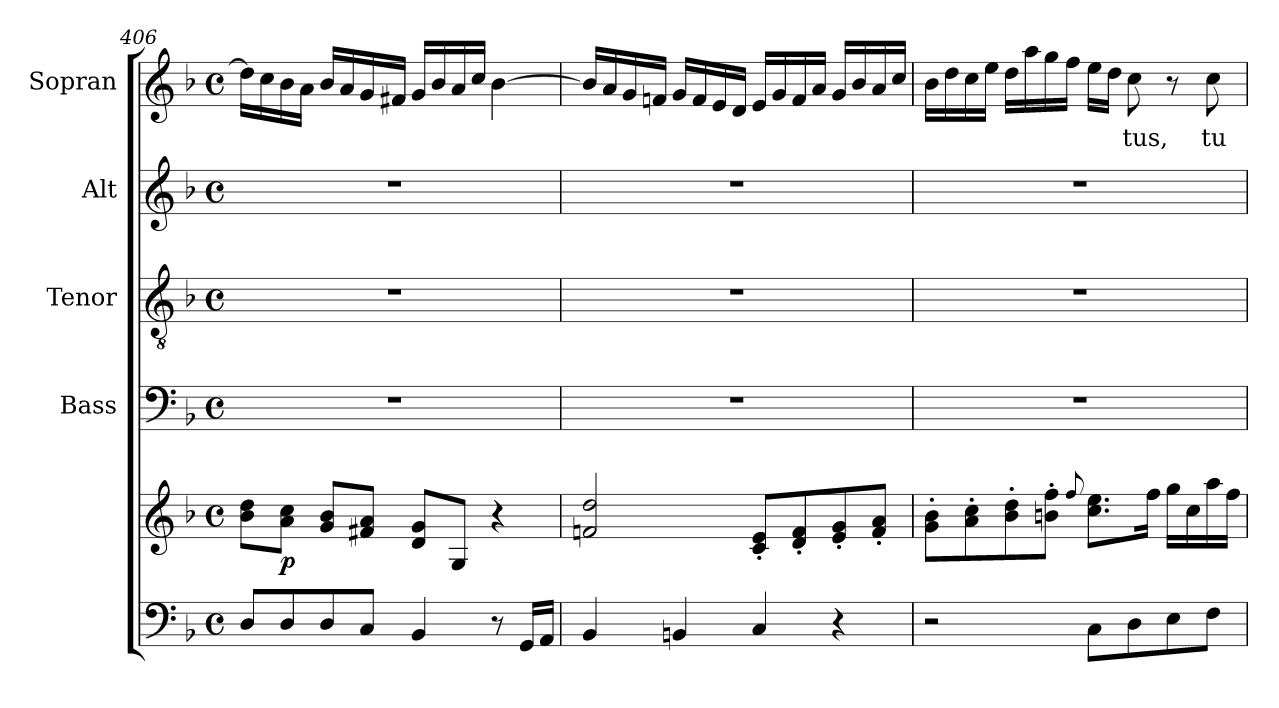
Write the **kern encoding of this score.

**kern	**kern	**dynam	**kern	**kern	**kern	**kern	**text
*part5	*part5	*part5	*part4	*part3	*part2	*part1	*part1
*staff6	*staff5	*staff5/6	*staff4	*staff3	*staff2	*staff1	*staff1
*	*	*	*I"Bass	*I"Tenor	*I"Alt	*I"Sopran	*
*	*	*	*I'B.	*I'T.	*I'A.	*I'S.	*
*clefF4	*clefG2	*	*clefF4	*clefGv2	*clefG2	*clefG2	*
*k[b-]	*k[b-]	*	*k[b-]	*k[b-]	*k[b-]	*k[b-]	*
*F:	*F:	*	*F:	*F:	*F:	*F:	*
*M4/4	*M4/4	*	*M4/4	*M4/4	*M4/4	*M4/4	*
*met(c)	*met(c)	*	*met(c)	*met(c)	*met(c)	*met(c)	*
=406	=406	=406	=406	=406	=406	=406	=406
8D/L	8b-\ 8dd\L	.	1r	1r	1r	16dd\LL]	.
.	.	.	.	.	.	16cc\	.
!	!	!LO:DY:b	!	!	!	!	!
8D/	8a\ 8cc\J	p	.	.	.	16b-\	.
.	.	.	.	.	.	16a\JJ	.
8D/	8g/ 8b-/L	.	.	.	.	16b-/LL	.
.	.	.	.	.	.	16a/	.
8C/J	8f#X/ 8a/J	.	.	.	.	16g/	.
.	.	.	.	.	.	16f#X/JJ	.
4BB-/	8d/ 8g/L	.	.	.	.	16g/LL	.
.	.	.	.	.	.	16b-/	.
.	8G/J	.	.	.	.	16a/	.
.	.	.	.	.	.	16cc/JJ	.
8r	4r	.	.	.	.	[4b-\	.
16GG/LL	.	.	.	.	.	.	.
16AA/JJ	.	.	.	.	.	.	.
!!LO:PB:g=z
=407	=407	=407	=407	=407	=407	=407	=407
4BB-/	2fn/ 2dd/	.	1r	1r	1r	16b-/LL]	.
.	.	.	.	.	.	16a/	.
.	.	.	.	.	.	16g/	.
.	.	.	.	.	.	16fn/JJ	.
4BBn/	.	.	.	.	.	16g/LL	.
.	.	.	.	.	.	16f/	.
.	.	.	.	.	.	16e/	.
.	.	.	.	.	.	16d/JJ	.
4C/	8c/'< 8e/'<L	.	.	.	.	16e/LL	.
.	.	.	.	.	.	16g/	.
.	8d/'< 8f/'<	.	.	.	.	16f/	.
.	.	.	.	.	.	16a/JJ	.
4r	8e/'< 8g/'<	.	.	.	.	16g/LL	.
.	.	.	.	.	.	16b-/	.
.	8f/'< 8a/'<J	.	.	.	.	16a/	.
.	.	.	.	.	.	16cc/JJ	.
=408	=408	=408	=408	=408	=408	=408	=408
2r	8g\'> 8b-\'>L	.	1r	1r	1r	16b-\LL	.
.	.	.	.	.	.	16dd\	.
.	8a\'> 8cc\'>	.	.	.	.	16cc\	.
.	.	.	.	.	.	16ee\JJ	.
.	8b-\'> 8dd\'>	.	.	.	.	16dd\LL	.
.	.	.	.	.	.	16aa\	.
.	8bn\'> 8ff\'>J	.	.	.	.	16gg\	.
.	.	.	.	.	.	16ff\JJ	.
.	8qqff/	.	.	.	.	.	.
8C\L	8.cc\ 8.ee\L	.	.	.	.	16ee\LL	.
.	.	.	.	.	.	16dd\JJ	.
!	!	!	!	!	!	!	!LO:LY:b
8D\	.	.	.	.	.	8cc\	-tus,
.	16ff\Jk	.	.	.	.	.	.
8E\	16gg\LL	.	.	.	.	8r	.
.	16cc\	.	.	.	.	.	.
!	!	!	!	!	!	!	!LO:LY:b
8F\J	16aa\	.	.	.	.	8cc\	tu
.	16ff\JJ	.	.	.	.	.	.
=	=	=	=	=	=	=	=
*-	*-	*-	*-	*-	*-	*-	*-
